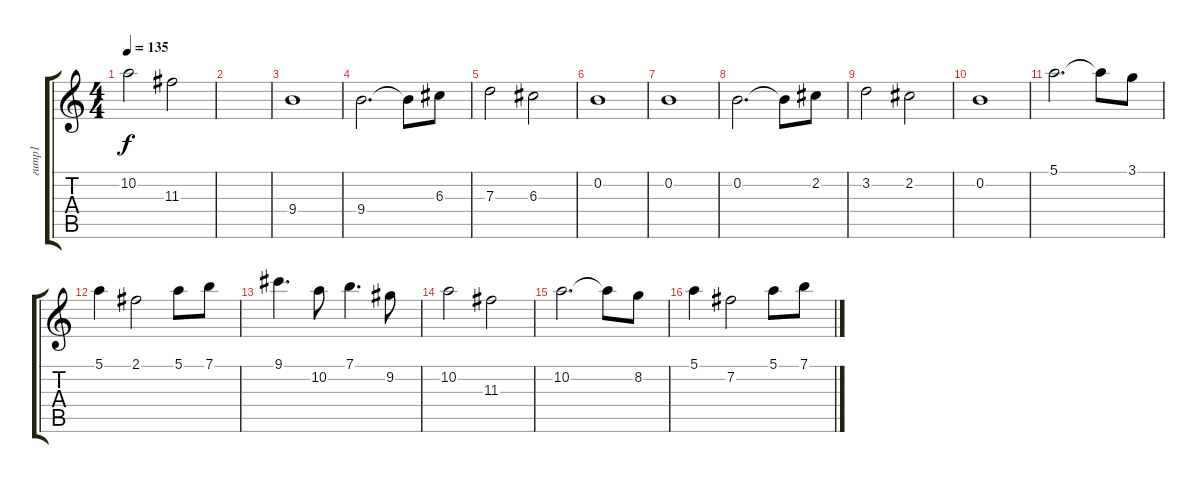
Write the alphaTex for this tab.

\track ("гитр1" "гитр1") {instrument overdrivenguitar}
\staff {score tabs}
\tuning (E4 B3 G3 D3 A2 E2) {hide}
\ts (4 4)
\tempo 135
\clef g2
\ks c
10.2.2{dy f} 11.3.2 |
|
9.4.1 |
9.4.2{d} 9.4{t}.8 6.3.8 |
7.3.2 6.3.2 |
0.2.1 |
0.2.1 |
0.2.2{d} 0.2{t}.8 2.2.8 |
3.2.2 2.2.2 |
0.2.1 |
5.1.2{d} 5.1{t}.8 3.1.8 |
5.1.4 2.1.2 5.1.8 7.1.8 |
9.1.4{d} 10.2.8 7.1.4{d} 9.2.8 |
10.2.2 11.3.2 |
10.2.2{d} 10.2{t}.8 8.2.8 |
5.1.4 7.2.2 5.1.8 7.1.8
